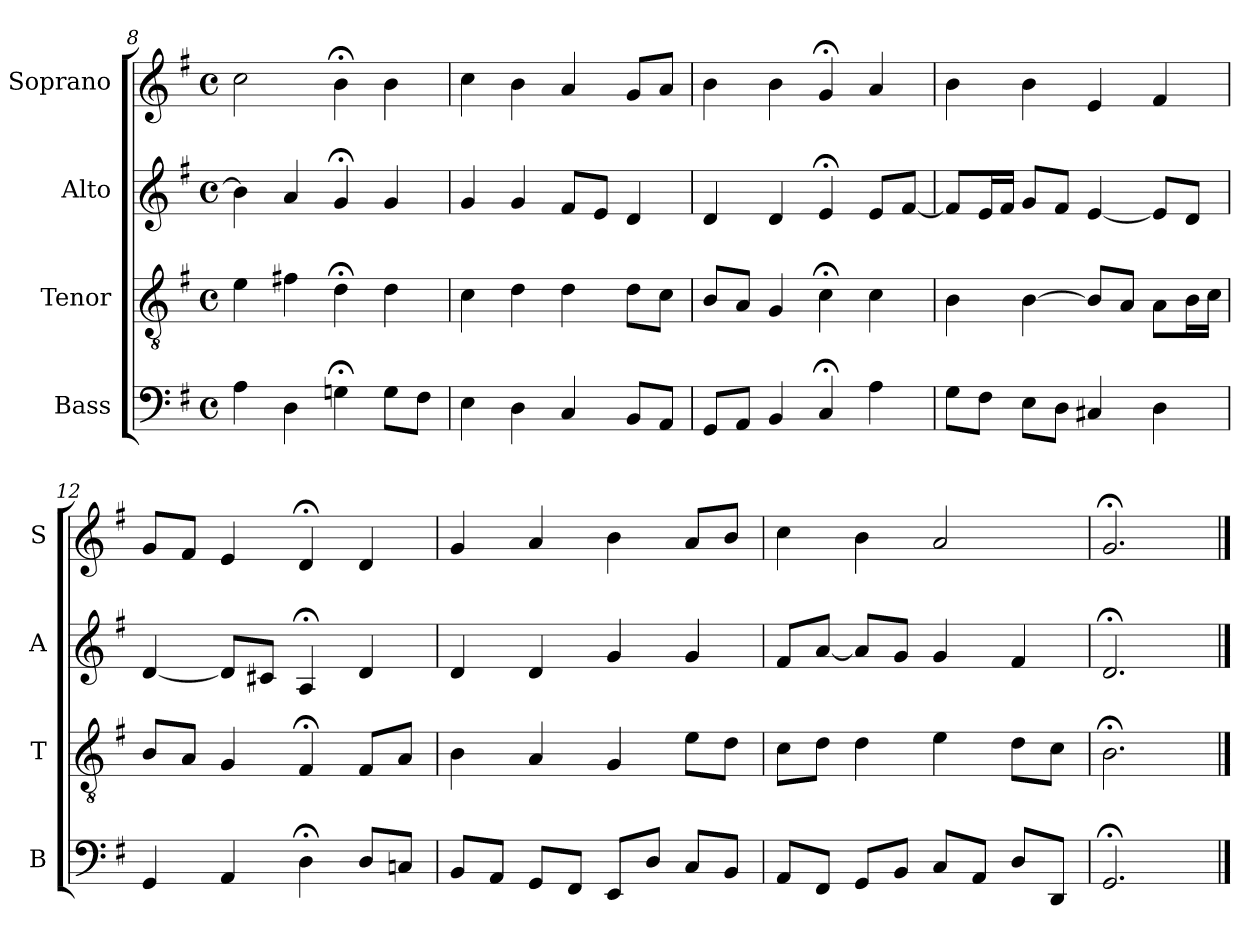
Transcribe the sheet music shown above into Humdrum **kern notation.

**kern	**kern	**kern	**kern
*part4	*part3	*part2	*part1
*staff4	*staff3	*staff2	*staff1
*I"Bass	*I"Tenor	*I"Alto	*I"Soprano
*I'B	*I'T	*I'A	*I'S
*clefF4	*clefGv2	*clefG2	*clefG2
*k[f#]	*k[f#]	*k[f#]	*k[f#]
*G:	*G:	*G:	*G:
*M4/4	*M4/4	*M4/4	*M4/4
*met(c)	*met(c)	*met(c)	*met(c)
=8	=8	=8	=8
4A	4e	4b]	2cc
4D	4f#X	4a	.
4Gn;<	4d;<	4g;<	4b;<
8GL	4d	4g	4b
8F#J	.	.	.
=9	=9	=9	=9
4E	4c	4g	4cc
4D	4d	4g	4b
4Ci	4di	8f#iL	4ai
.	.	8eJ	.
8BBL	8dL	4d	8gL
8AAJ	8cJ	.	8aJ
=10	=10	=10	=10
8GGL	8BL	4d	4b
8AAJ	8AJ	.	.
4BB	4G	4d	4b
4C;<	4c;<	4e;<	4g;<
4A	4c	8eL	4a
.	.	[8f#J	.
=11	=11	=11	=11
8GL	4B	8f#L]	4b
8F#J	.	16eL	.
.	.	16f#JJ	.
8EL	[4B	8gL	4b
8DJ	.	8f#J	.
4C#X	8BL]	[4e	4e
.	8AJ	.	.
4D	8AL	8eL]	4f#
.	16BL	8dJ	.
.	16cJJ	.	.
=12	=12	=12	=12
4GG	8BL	[4d	8gL
.	8AJ	.	8f#J
4AA	4G	8dL]	4e
.	.	8c#XJ	.
4D;<	4F#;<	4A;<	4d;<
8DL	8F#L	4d	4d
8CnJ	8AJ	.	.
=13	=13	=13	=13
8BBL	4B	4d	4g
8AAJ	.	.	.
8GGL	4A	4d	4a
8FF#J	.	.	.
8EEL	4G	4g	4b
8DJ	.	.	.
8CL	8eL	4g	8aL
8BBJ	8dJ	.	8bJ
=14	=14	=14	=14
8AAL	8cL	8f#L	4cc
8FF#J	8dJ	[8aJ	.
8GGL	4d	8aL]	4b
8BBJ	.	8gJ	.
8CL	4e	4g	2a
8AAJ	.	.	.
8DL	8dL	4f#	.
8DDJ	8cJ	.	.
=15	=15	=15	=15
2.GG;<	2.B;<	2.d;<	2.g;<
==	==	==	==
*-	*-	*-	*-
